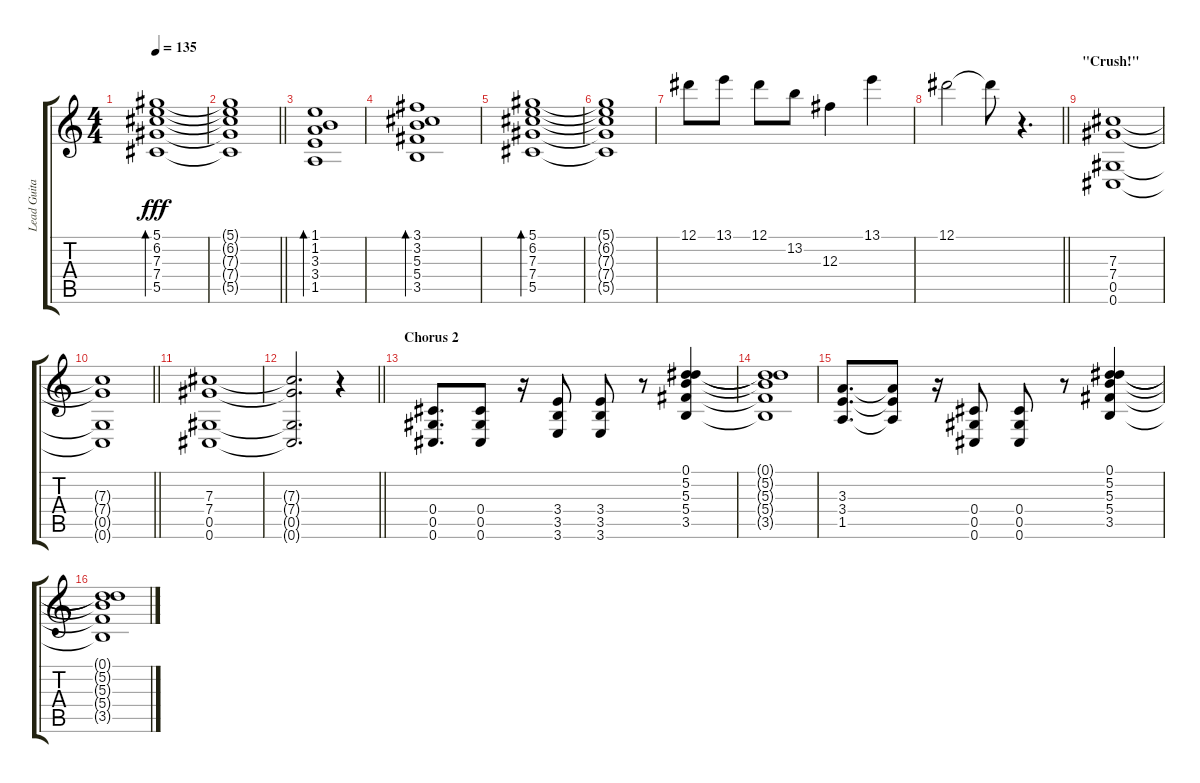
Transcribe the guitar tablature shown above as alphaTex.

\track ("Lead Guitar" "Lead Guita") {instrument distortionguitar}
\staff {score tabs}
\tuning (Eb4 Bb3 Gb3 Db3 Ab2 Db2) {hide}
\ts (4 4)
\tempo 135
\clef g2
\ks c
(5.1 6.2 7.3 7.4 5.5).1{bd 30 dy fff} |
\barLineRight lightlight
(5.1{t} 6.2{t} 7.3{t} 7.4{t} 5.5{t}).1 |
(1.1 1.2 3.3 3.4 1.5).1{bd 30} |
(3.1 3.2 5.3 5.4 3.5).1{bd 30} |
(5.1 6.2 7.3 7.4 5.5).1{bd 30} |
(5.1{t} 6.2{t} 7.3{t} 7.4{t} 5.5{t}).1 |
12.1.8{instrument distortionguitar} 13.1.8 12.1.8 13.2.8 12.3.4 13.1.4 |
\barLineRight lightlight
12.1.2 12.1{t}.8 r.4{d} |
\section ("" "\"Crush!\"")
(7.3 7.4 0.5 0.6).1 |
\barLineRight lightlight
(7.3{t} 7.4{t} 0.5{t} 0.6{t}).1 |
(7.3 7.4 0.5 0.6).1 |
\barLineRight lightlight
(7.3{t} 7.4{t} 0.5{t} 0.6{t}).2{d} r.4 |
\section ("" "Chorus 2")
(0.4 0.5 0.6).8{d} (0.4 0.5 0.6).8 r.16 (3.4 3.5 3.6).8 (3.4 3.5 3.6).8 r.8 (0.1 5.2 5.3 5.4 3.5).4 |
(0.1{t} 5.2{t} 5.3{t} 5.4{t} 3.5{t}).1 |
(3.3 3.4 1.5).8{d} (3.3{t} 3.4{t} 1.5{t}).8 r.16 (0.4 0.5 0.6).8 (0.4 0.5 0.6).8 r.8 (0.1 5.2 5.3 5.4 3.5).4 |
(0.1{t} 5.2{t} 5.3{t} 5.4{t} 3.5{t}).1
